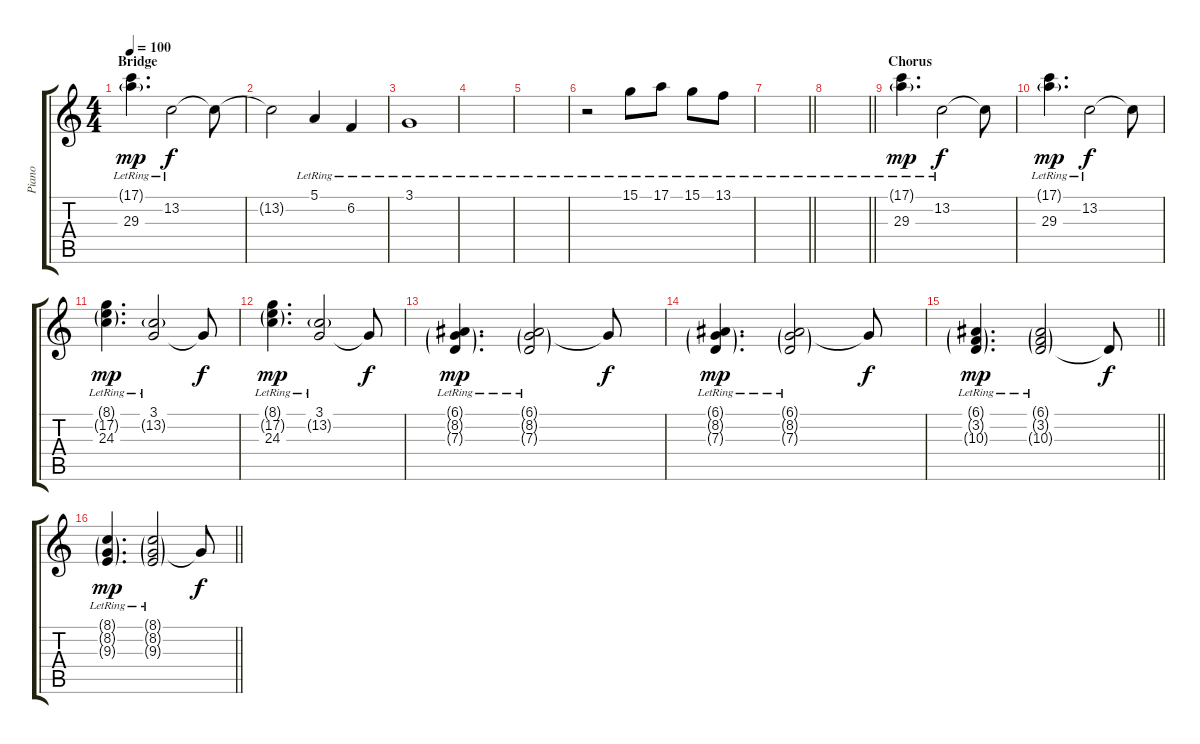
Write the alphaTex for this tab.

\track ("Piano" "Piano") {instrument electricpiano1}
\staff {score tabs}
\tuning (E4 B3 G3 D3 A2 E2) {hide}
\ts (4 4)
\section ("" "Bridge")
\tempo 100
\clef g2
\ks c
(17.1{g} 29.3{lr}).4{d dy mp volume 9} 13.2{lr}.2{dy f} 13.2{t}.8 |
13.2{t}.2 5.1{lr}.4 6.2{lr}.4 |
3.1{lr}.1 |
|
|
r.2{volume 10} 15.1{lr}.8 17.1{lr}.8 15.1{lr}.8 13.1{lr}.8 |
\barLineRight lightlight
|
\barLineRight lightlight
|
\section ("" "Chorus")
(17.1{g} 29.3{lr}).4{d dy mp volume 11} 13.2{lr}.2{dy f} 13.2{t}.8 |
(17.1{g} 29.3{lr}).4{d dy mp} 13.2{lr}.2{dy f} 13.2{t}.8 |
(8.1{g lr} 17.2{g lr} 24.3{lr}).4{d dy mp} (3.1{lr} 13.2{g lr}).2 3.1{t}.8{dy f} |
(8.1{g lr} 17.2{g lr} 24.3{lr}).4{d dy mp} (3.1{lr} 13.2{g lr}).2 3.1{t}.8{dy f} |
(6.1{g lr} 8.2{g lr} 7.3{g lr}).4{d dy mp} (6.1{g lr} 8.2{g lr} 7.3{g lr}).2 8.2{t}.8{dy f} |
(6.1{g lr} 8.2{g lr} 7.3{g lr}).4{d dy mp} (6.1{g lr} 8.2{g lr} 7.3{g lr}).2 8.2{t}.8{dy f} |
\barLineRight lightlight
(6.1{g lr} 3.2{g lr} 10.3{g lr}).4{d dy mp} (6.1{g lr} 3.2{g lr} 10.3{g lr}).2 3.2{t}.8{dy f} |
\barLineRight lightlight
(8.1{g lr} 8.2{g lr} 9.3{g lr}).4{d dy mp} (8.1{g lr} 8.2{g lr} 9.3{g lr}).2 8.2{t}.8{dy f}
